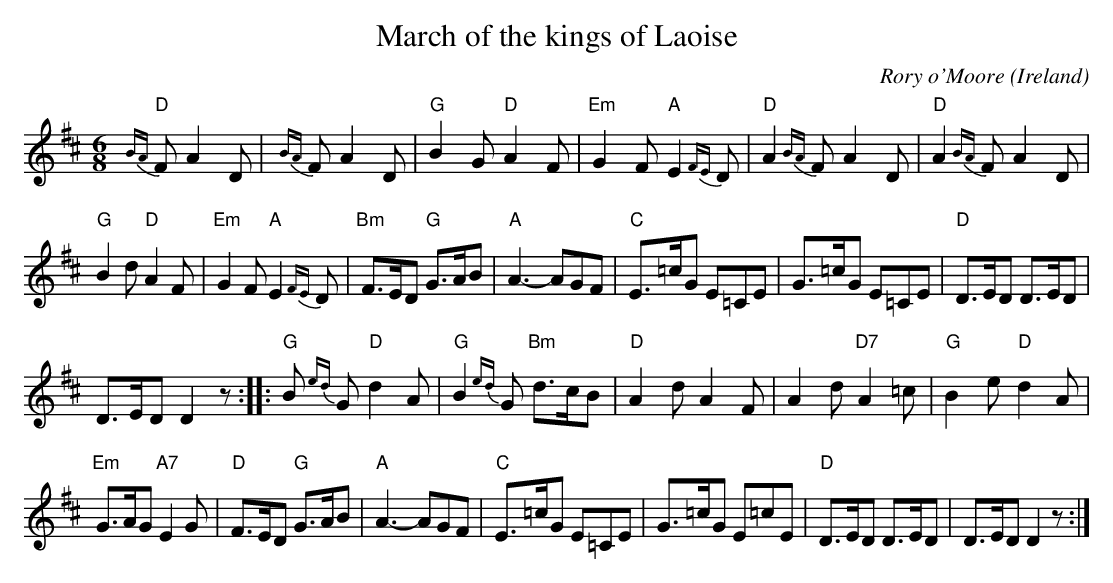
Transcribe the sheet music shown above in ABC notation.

X:1
T:March of the kings of Laoise
O:Ireland
M:6/8
C:Rory o'Moore
K:D
"D" {BA}FA2D| {BA}FA2D|"G"B2G "D"A2F|"Em"G2F "A"E2 {FE}D|"D"A2 {BA}FA2D|"D"A2 {BA}FA2D|
"G"B2d "D"A2F|"Em"G2F"A"E2{FE}D|"Bm"F>ED "G"G>AB|"A"A3-AGF|"C"E>=cG E=CE|G>=cG E=CE|"D"D>ED D>ED|
D>ED D2z::"G"B {ed}G"D"d2A|"G"B2 {ed}G "Bm" d>cB|"D"A2d A2F|A2d "D7"A2=c|"G"B2e"D"d2A|
"Em"G>AG "A7"E2G|"D"F>ED "G"G>AB|"A"A3-AGF|"C"E>=cG E=CE|G>=cG E=cE|"D"D>ED D>ED|D>ED D2z:|
